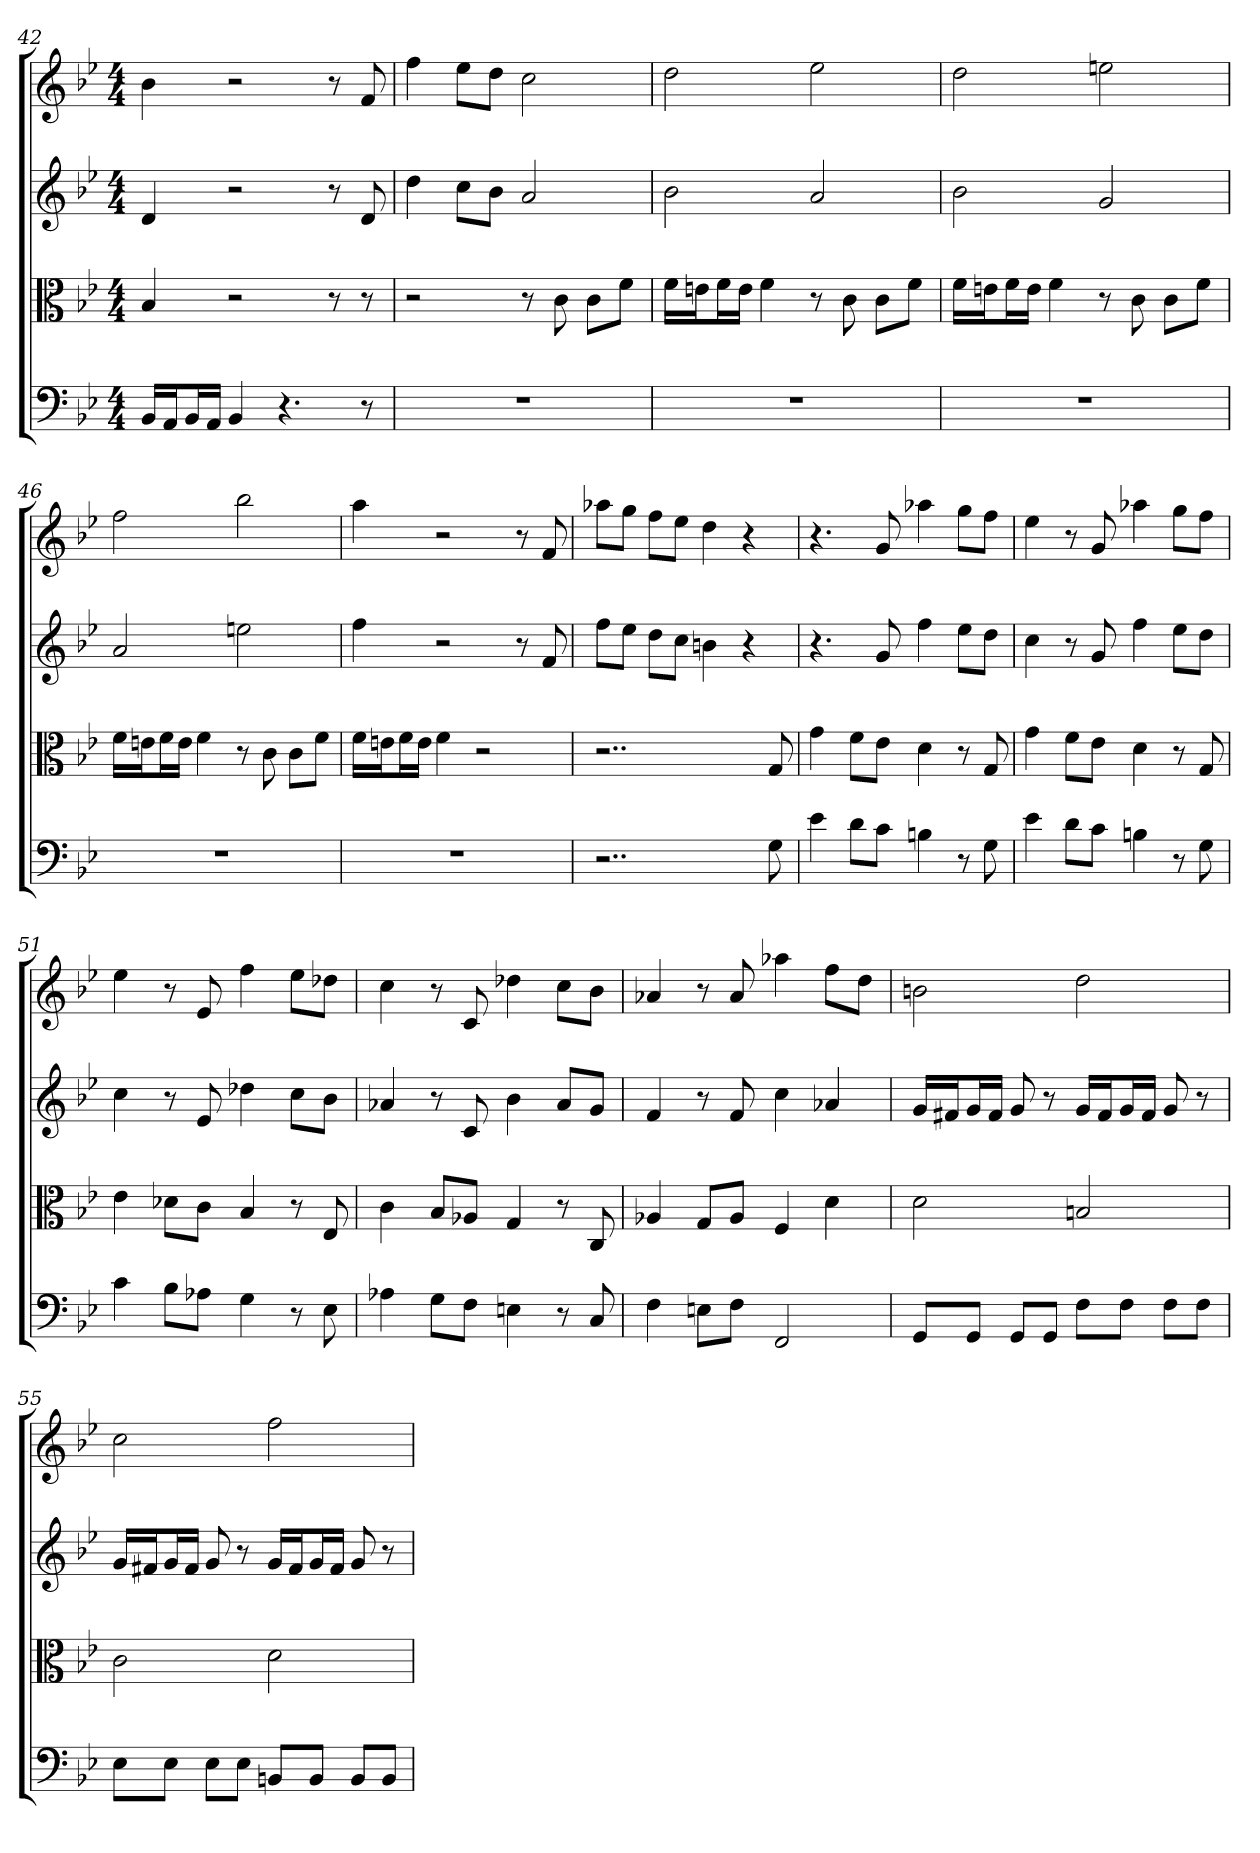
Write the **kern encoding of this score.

**kern	**kern	**kern	**kern
*part4	*part3	*part2	*part1
*staff4	*staff3	*staff2	*staff1
*clefF4	*clefC3	*	*
*k[b-e-]	*k[b-e-]	*k[b-e-]	*k[b-e-]
*g:	*g:	*g:	*g:
*M4/4	*M4/4	*M4/4	*M4/4
=42	=42	=42	=42
16BB-/LL	4B-	4d	4b-
16AA/J	.	.	.
16BB-/L	.	.	.
16AA/JJ	.	.	.
4BB-	2r	2r	2r
4.r	.	.	.
.	8r	8r	8r
8r	8r	8d	8f
=43	=43	=43	=43
1r	2r	4dd	4ff
.	.	8ccL	8ee-L
.	.	8b-J	8ddJ
.	8r	2a	2cc
.	8c	.	.
.	8c\L	.	.
.	8f\J	.	.
=44	=44	=44	=44
1r	16f\LL	2b-	2dd
.	16en\J	.	.
.	16f\L	.	.
.	16e\JJ	.	.
.	4f	.	.
.	8r	2a	2ee-
.	8c	.	.
.	8c\L	.	.
.	8f\J	.	.
=45	=45	=45	=45
1r	16f\LL	2b-	2dd
.	16en\J	.	.
.	16f\L	.	.
.	16e\JJ	.	.
.	4f	.	.
.	8r	2g	2een
.	8c	.	.
.	8c\L	.	.
.	8f\J	.	.
=46	=46	=46	=46
1r	16f\LL	2a	2ff
.	16en\J	.	.
.	16f\L	.	.
.	16e\JJ	.	.
.	4f	.	.
.	8r	2een	2bb-
.	8c	.	.
.	8c\L	.	.
.	8f\J	.	.
=47	=47	=47	=47
1r	16f\LL	4ff	4aa
.	16en\J	.	.
.	16f\L	.	.
.	16e\JJ	.	.
.	4f	2r	2r
.	2r	.	.
.	.	8r	8r
.	.	8f	8f
=48	=48	=48	=48
2..r	2..r	8ffL	8aa-XL
.	.	8ee-J	8ggJ
.	.	8ddL	8ffL
.	.	8ccJ	8ee-J
.	.	4bn	4dd
.	.	4r	4r
8G	8G	.	.
=49	=49	=49	=49
4e-	4g	4.r	4.r
8d\L	8f\L	.	.
8c\J	8e-\J	8g	8g
4Bn	4d	4ff	4aa-X
8r	8r	8ee-L	8ggL
8G	8G	8ddJ	8ffJ
=50	=50	=50	=50
4e-	4g	4cc	4ee-
8d\L	8f\L	8r	8r
8c\J	8e-\J	8g	8g
4Bn	4d	4ff	4aa-X
8r	8r	8ee-L	8ggL
8G	8G	8ddJ	8ffJ
=51	=51	=51	=51
4c	4e-	4cc	4ee-
8B-\L	8d-X\L	8r	8r
8A-X\J	8c\J	8e-	8e-
4G	4B-	4dd-X	4ff
8r	8r	8ccL	8ee-L
8E-	8E-	8b-J	8dd-XJ
=52	=52	=52	=52
4A-X	4c	4a-X	4cc
8G\L	8B-/L	8r	8r
8F\J	8A-X/J	8c	8c
4En	4G	4b-	4dd-X
8r	8r	8a-L	8ccL
8C	8C	8gJ	8b-J
=53	=53	=53	=53
4F	4A-X	4f	4a-X
8En\L	8G/L	8r	8r
8F\J	8A-/J	8f	8a-
2FF	4F	4cc	4aa-X
.	4d	4a-X	8ffL
.	.	.	8ddJ
=54	=54	=54	=54
8GG/L	2d	16gLL	2bn
.	.	16f#XJ	.
8GG/J	.	16gL	.
.	.	16f#JJ	.
8GG/L	.	8g	.
8GG/J	.	8r	.
8F\L	2Bn	16gLL	2dd
.	.	16f#J	.
8F\J	.	16gL	.
.	.	16f#JJ	.
8F\L	.	8g	.
8F\J	.	8r	.
=55	=55	=55	=55
8E-\L	2c	16gLL	2cc
.	.	16f#XJ	.
8E-\J	.	16gL	.
.	.	16f#JJ	.
8E-\L	.	8g	.
8E-\J	.	8r	.
8BBn/L	2d	16gLL	2ff
.	.	16f#J	.
8BB/J	.	16gL	.
.	.	16f#JJ	.
8BB/L	.	8g	.
8BB/J	.	8r	.
=	=	=	=
*-	*-	*-	*-
